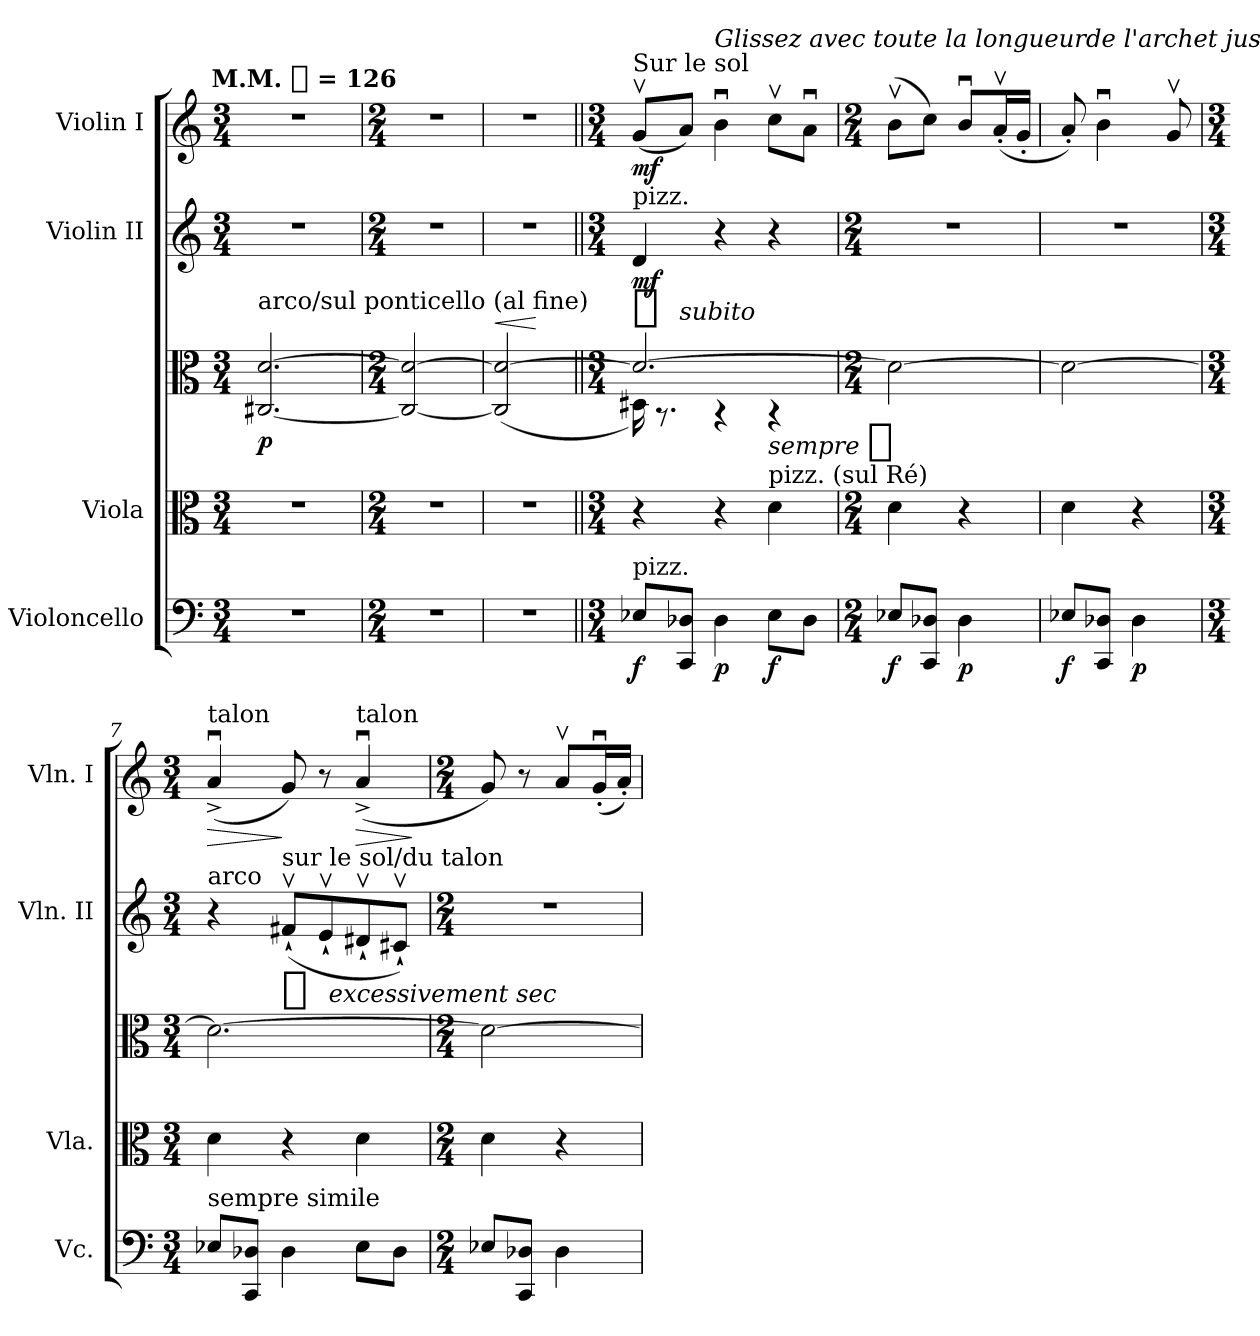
**kern	**dynam	**kern	**kern	**dynam	**kern	**dynam	**kern	**dynam
*part4	*part4	*part3	*part3	*part3	*part2	*part2	*part1	*part1
*staff5	*staff5	*staff4	*staff3	*staff3/4	*staff2	*staff2	*staff1	*staff1
*I"Violoncello	*	*I"Viola	*	*	*I"Violin II	*	*I"Violin I	*
*I'Vc.	*	*I'Vla.	*	*	*I'Vln. II	*	*I'Vln. I	*
*clefF4	*	*clefC3	*clefC3	*	*clefG2	*	*clefG2	*
*k[]	*	*k[]	*k[]	*	*k[]	*	*k[]	*
*C:	*	*C:	*C:	*	*C:	*	*C:	*
!!LO:TX:omd:t=M.M. [quarter] = 126
*M3/4	*	*M3/4	*M3/4	*	*M3/4	*	*M3/4	*
*MM126	*	*MM126	*MM126	*	*MM126	*	*MM126	*
=1	=1	=1	=1	=1	=1	=1	=1	=1
!	!	!	!LO:TX:a:t=arco/sul ponticello (al fine)	!	!	!	!	!
4%3r	.	4%3r	[2.C#X [2.d	p	4%3r	.	4%3r	.
=2	=2	=2	=2	=2	=2	=2	=2	=2
*M2/4	*	*M2/4	*M2/4	*	*M2/4	*	*M2/4	*
2r	.	2r	2C#_ 2d_	.	2r	.	2r	.
=3	=3	=3	=3	=3	=3	=3	=3	=3
!	!	!	!	!LO:HP:a	!	!	!	!
2r	.	2r	(2C#] 2d_	<	2r	.	2r	.
.	.	.	.	[	.	.	.	.
=4||	=4||	=4||	=4||	=4||	=4||	=4||	=4||	=4||
*M3/4	*	*M3/4	*M3/4	*	*M3/4	*	*M3/4	*
*	*	*	*^	*	*	*	*	*
!	!	!	!	!	!	!	!	!LO:TX:a:t=Sur le sol	!
!	!	!	!	!	!	!LO:TX:a:t=pizz.	!	!	!
!LO:TX:a:t=pizz.	!	!	!	!	!	!	!	!	!
!	!	!	!	!	!LO:DY:a:t=%s subito	!	!	!	!
8E-XL	f	4r	2.d_	16D#X)	fp	4d	mf	(8gvL	mf
.	.	.	.	8.r	.	.	.	.	.
8CC 8D-XJ	.	.	.	.	.	.	.	8aJ)	.
!	!	!	!	!	!	!	!	!LO:TX:a:i:t=Glissez avec toute la longueurde l'archet jusqu'à la fin.	!
4D-	p	4r	.	4r	.	4r	.	4bu	.
!	!	!LO:TX:a:t=pizz. (sul Ré)	!	!	!	!	!	!	!
!	!	!	!	!	!LO:DY:b:t=sempre %s	!	!	!	!
8E-L	f	4d	.	4r	mf	4r	.	8ccvL	.
8D-J	.	.	.	.	.	.	.	8auJ	.
*	*	*	*v	*v	*	*	*	*	*
=5	=5	=5	=5	=5	=5	=5	=5	=5
*M2/4	*	*M2/4	*M2/4	*	*M2/4	*	*M2/4	*
8E-XL	f	4d	2d_	.	2r	.	(8bvL	.
8CC 8D-XJ	.	.	.	.	.	.	8ccJ)	.
4D-	p	4r	.	.	.	.	8buL	.
.	.	.	.	.	.	.	(16a'vL	.
.	.	.	.	.	.	.	16g'JJ	.
=6	=6	=6	=6	=6	=6	=6	=6	=6
8E-XL	f	4d	2d_	.	2r	.	8a')	.
8CC 8D-XJ	.	.	.	.	.	.	4bu	.
4D-	p	4r	.	.	.	.	.	.
.	.	.	.	.	.	.	8gv	.
=7	=7	=7	=7	=7	=7	=7	=7	=7
*M3/4	*	*M3/4	*M3/4	*	*M3/4	*	*M3/4	*
!	!	!	!	!	!	!	!LO:TX:a:t=talon	!
!	!	!	!	!	!LO:TX:a:t=arco	!	!	!
!LO:TX:a:t=sempre simile	!	!	!	!	!	!	!	!
!	!	!	!	!	!	!	!	!LO:HP:b
8E-XL	.	4d	2.d_	.	4r	.	(4a^u	>
8CC 8D-XJ	.	.	.	.	.	.	.	.
!	!	!	!	!	!LO:TX:a:t=sur le sol/du talon	!	!	!
!	!	!	!	!	!	!LO:DY:t=%s excessivement sec	!	!
4D-	.	4r	.	.	(8f#X`vL	ff	8g)	]
.	.	.	.	.	8e`v	.	8r	.
!	!	!	!	!	!	!	!LO:TX:a:t=talon	!
!	!	!	!	!	!	!	!	!LO:HP:b
8E-L	.	4d	.	.	8d#X`v	.	(4a^u	>
8D-J	.	.	.	.	8c#X`vJ)	.	.	.
.	.	.	.	.	.	.	.	]
=8	=8	=8	=8	=8	=8	=8	=8	=8
*M2/4	*	*M2/4	*M2/4	*	*M2/4	*	*M2/4	*
8E-XL	.	4d	2d_	.	2r	.	8g)	.
8CC 8D-XJ	.	.	.	.	.	.	8r	.
4D-	.	4r	.	.	.	.	8avL	.
.	.	.	.	.	.	.	(16g'uL	.
.	.	.	.	.	.	.	16a'JJ)	.
=	=	=	=	=	=	=	=	=
*-	*-	*-	*-	*-	*-	*-	*-	*-
